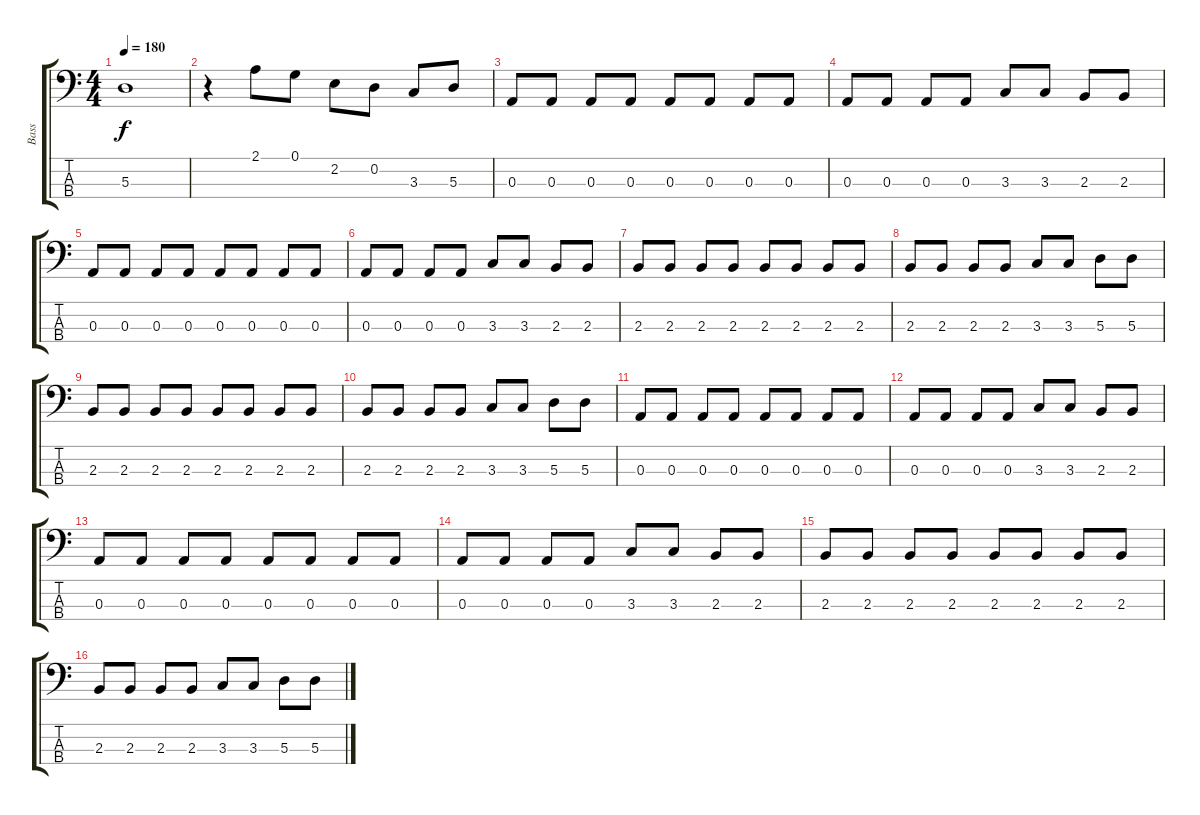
\track ("Bass" "Bass") {instrument electricbasspick}
\staff {score tabs}
\tuning (G2 D2 A1 E1) {hide}
\ts (4 4)
\tempo 180
\clef f4
\ks c
5.3.1{dy f} |
r.4 2.1.8 0.1.8 2.2.8 0.2.8 3.3.8 5.3.8 |
0.3.8 0.3.8 0.3.8 0.3.8 0.3.8 0.3.8 0.3.8 0.3.8 |
0.3.8 0.3.8 0.3.8 0.3.8 3.3.8 3.3.8 2.3.8 2.3.8 |
0.3.8 0.3.8 0.3.8 0.3.8 0.3.8 0.3.8 0.3.8 0.3.8 |
0.3.8 0.3.8 0.3.8 0.3.8 3.3.8 3.3.8 2.3.8 2.3.8 |
2.3.8 2.3.8 2.3.8 2.3.8 2.3.8 2.3.8 2.3.8 2.3.8 |
2.3.8 2.3.8 2.3.8 2.3.8 3.3.8 3.3.8 5.3.8 5.3.8 |
2.3.8 2.3.8 2.3.8 2.3.8 2.3.8 2.3.8 2.3.8 2.3.8 |
2.3.8 2.3.8 2.3.8 2.3.8 3.3.8 3.3.8 5.3.8 5.3.8 |
0.3.8 0.3.8 0.3.8 0.3.8 0.3.8 0.3.8 0.3.8 0.3.8 |
0.3.8 0.3.8 0.3.8 0.3.8 3.3.8 3.3.8 2.3.8 2.3.8 |
0.3.8 0.3.8 0.3.8 0.3.8 0.3.8 0.3.8 0.3.8 0.3.8 |
0.3.8 0.3.8 0.3.8 0.3.8 3.3.8 3.3.8 2.3.8 2.3.8 |
2.3.8 2.3.8 2.3.8 2.3.8 2.3.8 2.3.8 2.3.8 2.3.8 |
2.3.8 2.3.8 2.3.8 2.3.8 3.3.8 3.3.8 5.3.8 5.3.8
